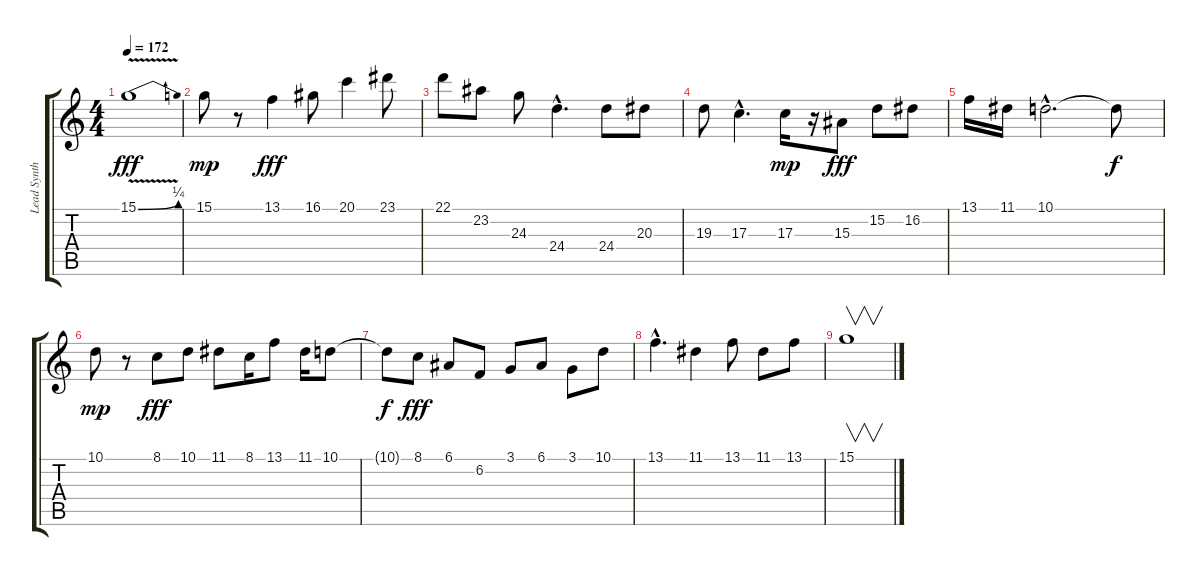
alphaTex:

\track ("Lead Synth" "Lead Synth") {instrument lead2sawtooth}
\staff {score tabs}
\tuning (E4 B3 G3 D3 A2 E2) {hide}
\ts (4 4)
\tempo 172
\clef g2
\ks c
15.1{be (bend 0 0 60 1) v}.1{dy fff} |
15.1.8{dy mp volume 4} r.8 13.1.4{dy fff} 16.1.8 20.1.4 23.1.8 |
22.1.8 23.2.8 24.3.8 24.4{hac}.4{d} 24.4.8 20.3.8 |
19.3.8 17.3{hac}.4{d} 17.3.16{dy mp} r.16 15.3.8{dy fff} 15.2.8 16.2.8 |
13.1.16 11.1.16 10.1{hac}.2{d} 10.1{t}.8{dy f} |
10.1.8{dy mp volume 0} r.8 8.1.8{dy fff} 10.1.8 11.1.8 8.1.16 13.1.8 11.1.16 10.1.8 |
10.1{t}.8{dy f} 8.1.8{dy fff} 6.1.8 6.2.8 3.1.8 6.1.8 3.1.8 10.1.8 |
13.1{hac}.4{d} 11.1.4 13.1.8 11.1.8 13.1.8 |
15.1.1{v}
